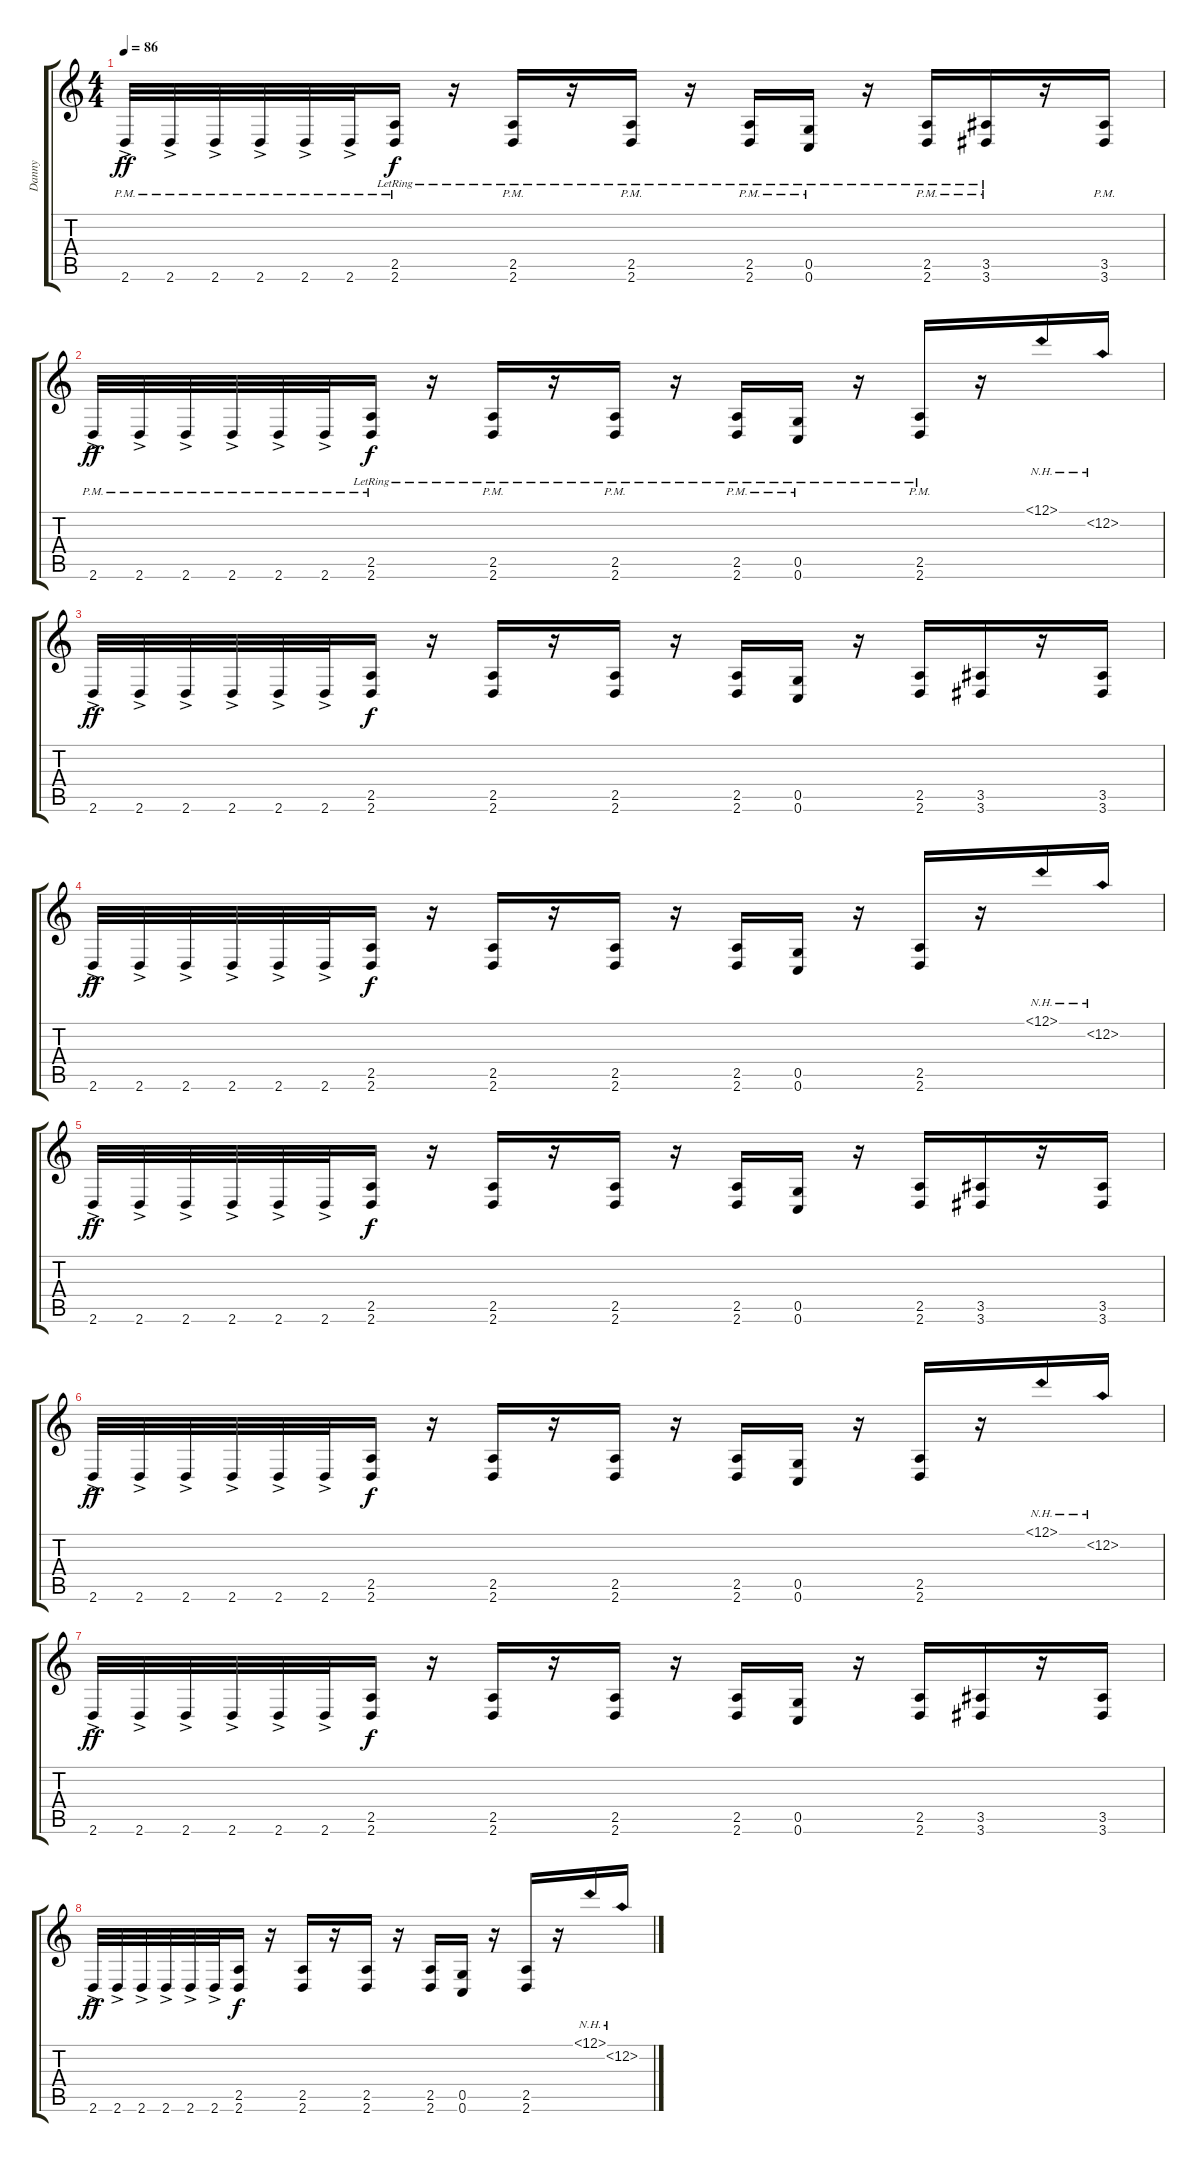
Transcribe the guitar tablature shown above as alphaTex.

\track ("Danny" "Danny") {instrument distortionguitar}
\staff {score tabs}
\tuning (D4 A3 F3 C3 G2 C2) {hide}
\ts (4 4)
\tempo 86
\clef g2
\ks c
2.6{ac pm}.32{dy ff} 2.6{ac pm}.32 2.6{ac pm}.32 2.6{ac pm}.32 2.6{ac pm}.32 2.6{ac pm}.32 (2.5{pm lr} 2.6{pm lr}).16{dy f} r.16 (2.5{pm lr} 2.6{pm lr}).16 r.16 (2.5{pm lr} 2.6{pm lr}).16 r.16 (2.5{pm lr} 2.6{pm lr}).16 (0.5{pm lr} 0.6{pm lr}).16 r.16 (2.5{pm lr} 2.6{pm lr}).16 (3.5{pm lr} 3.6{pm lr}).16 r.16 (3.5{pm} 3.6{pm}).16 |
2.6{ac pm}.32{dy ff} 2.6{ac pm}.32 2.6{ac pm}.32 2.6{ac pm}.32 2.6{ac pm}.32 2.6{ac pm}.32 (2.5{pm lr} 2.6{pm lr}).16{dy f} r.16 (2.5{pm lr} 2.6{pm lr}).16 r.16 (2.5{pm lr} 2.6{pm lr}).16 r.16 (2.5{pm lr} 2.6{pm lr}).16 (0.5{pm lr} 0.6{pm lr}).16 r.16 (2.5{pm lr} 2.6{pm lr}).16 r.16 12.1{nh}.16 12.2{nh}.16 |
2.6{ac}.32{dy ff} 2.6{ac}.32 2.6{ac}.32 2.6{ac}.32 2.6{ac}.32 2.6{ac}.32 (2.5 2.6).16{dy f} r.16 (2.5 2.6).16 r.16 (2.5 2.6).16 r.16 (2.5 2.6).16 (0.5 0.6).16 r.16 (2.5 2.6).16 (3.5 3.6).16 r.16 (3.5 3.6).16 |
2.6{ac}.32{dy ff} 2.6{ac}.32 2.6{ac}.32 2.6{ac}.32 2.6{ac}.32 2.6{ac}.32 (2.5 2.6).16{dy f} r.16 (2.5 2.6).16 r.16 (2.5 2.6).16 r.16 (2.5 2.6).16 (0.5 0.6).16 r.16 (2.5 2.6).16 r.16 12.1{nh}.16 12.2{nh}.16 |
2.6{ac}.32{dy ff} 2.6{ac}.32 2.6{ac}.32 2.6{ac}.32 2.6{ac}.32 2.6{ac}.32 (2.5 2.6).16{dy f} r.16 (2.5 2.6).16 r.16 (2.5 2.6).16 r.16 (2.5 2.6).16 (0.5 0.6).16 r.16 (2.5 2.6).16 (3.5 3.6).16 r.16 (3.5 3.6).16 |
2.6{ac}.32{dy ff} 2.6{ac}.32 2.6{ac}.32 2.6{ac}.32 2.6{ac}.32 2.6{ac}.32 (2.5 2.6).16{dy f} r.16 (2.5 2.6).16 r.16 (2.5 2.6).16 r.16 (2.5 2.6).16 (0.5 0.6).16 r.16 (2.5 2.6).16 r.16 12.1{nh}.16 12.2{nh}.16 |
2.6{ac}.32{dy ff} 2.6{ac}.32 2.6{ac}.32 2.6{ac}.32 2.6{ac}.32 2.6{ac}.32 (2.5 2.6).16{dy f} r.16 (2.5 2.6).16 r.16 (2.5 2.6).16 r.16 (2.5 2.6).16 (0.5 0.6).16 r.16 (2.5 2.6).16 (3.5 3.6).16 r.16 (3.5 3.6).16 |
2.6{ac}.32{dy ff} 2.6{ac}.32 2.6{ac}.32 2.6{ac}.32 2.6{ac}.32 2.6{ac}.32 (2.5 2.6).16{dy f} r.16 (2.5 2.6).16 r.16 (2.5 2.6).16 r.16 (2.5 2.6).16 (0.5 0.6).16 r.16 (2.5 2.6).16 r.16 12.1{nh}.16 12.2{nh}.16
